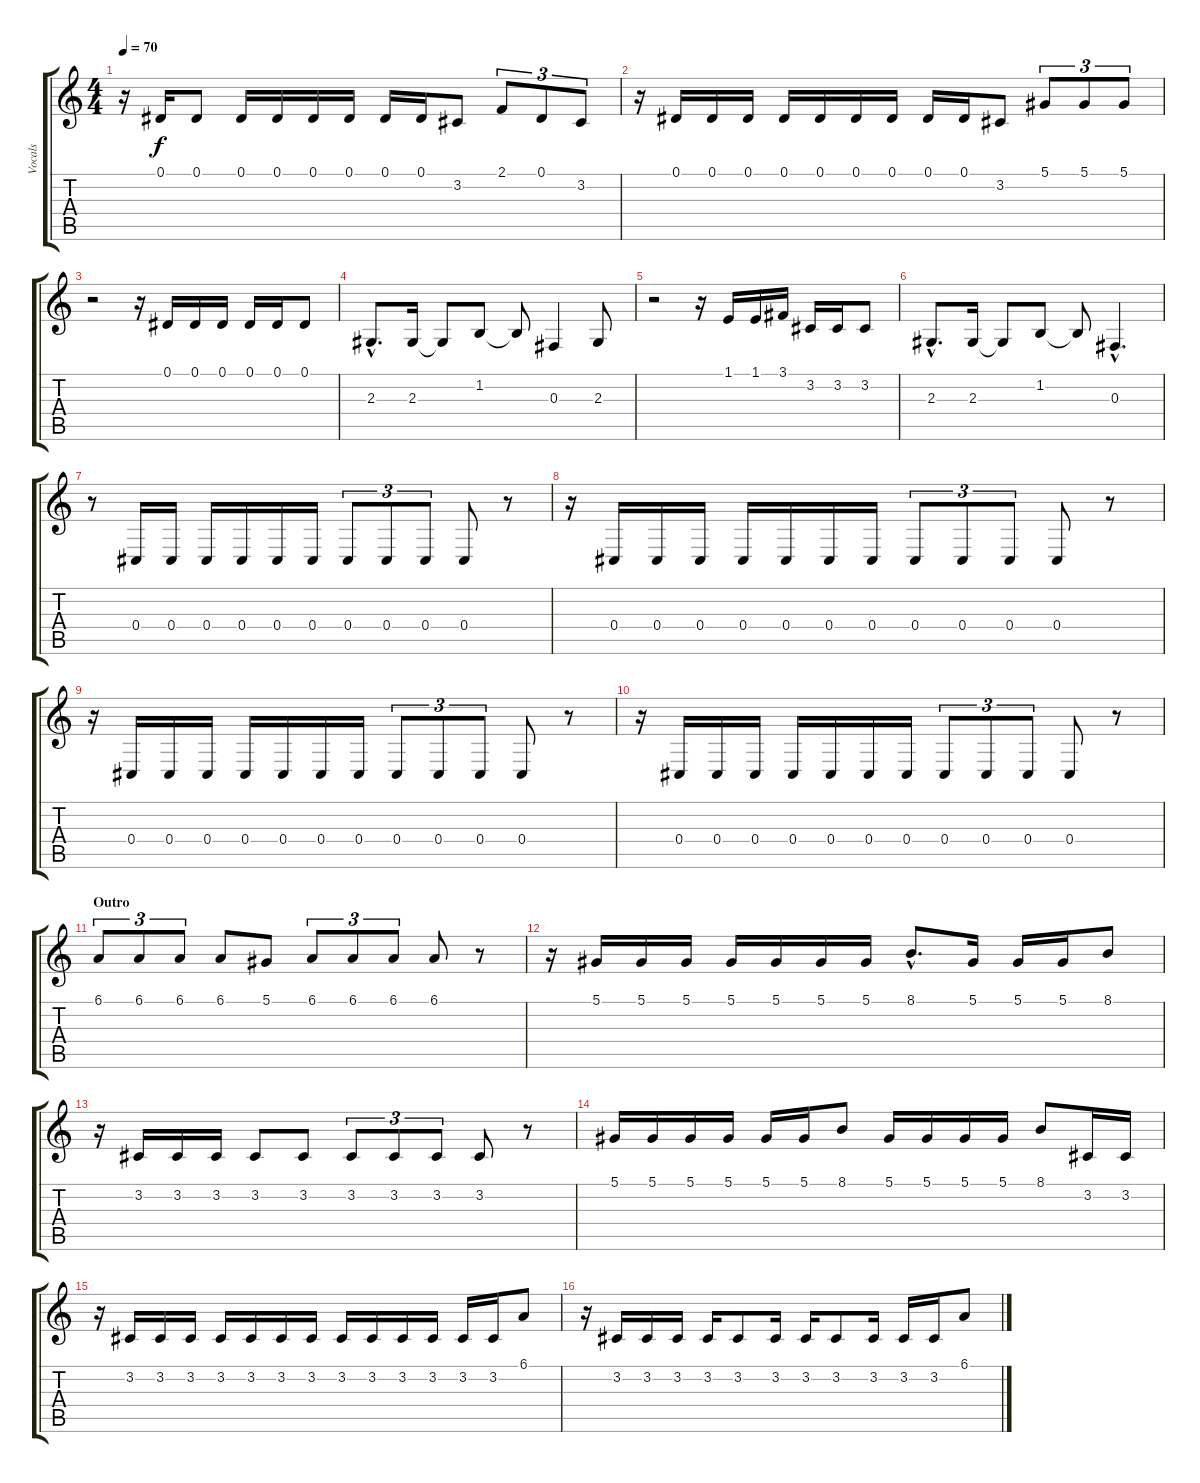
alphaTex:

\track ("Vocals" "Vocals") {instrument lead2sawtooth}
\staff {score tabs}
\tuning (Eb4 Bb3 Gb3 Db3 Ab2 Db2) {hide}
\ts (4 4)
\tempo 70
\clef g2
\ks c
r.16{dy f} 0.1.16 0.1.8 0.1.16 0.1.16 0.1.16 0.1.16 0.1.16 0.1.16 3.2.8 2.1.8{tu (3 2)} 0.1.8{tu (3 2)} 3.2.8{tu (3 2)} |
r.16 0.1.16 0.1.16 0.1.16 0.1.16 0.1.16 0.1.16 0.1.16 0.1.16 0.1.16 3.2.8 5.1.8{tu (3 2)} 5.1.8{tu (3 2)} 5.1.8{tu (3 2)} |
r.2 r.16 0.1.16 0.1.16 0.1.16 0.1.16 0.1.16 0.1.8 |
2.3{hac}.8{d} 2.3.16 2.3{t}.8 1.2.8 1.2{t}.8 0.3.4 2.3.8 |
r.2 r.16 1.1.16 1.1.16 3.1.16 3.2.16 3.2.16 3.2.8 |
2.3{hac}.8{d} 2.3.16 2.3{t}.8 1.2.8 1.2{t}.8 0.3{hac}.4{d} |
r.8 0.4.16 0.4.16 0.4.16 0.4.16 0.4.16 0.4.16 0.4.8{tu (3 2)} 0.4.8{tu (3 2)} 0.4.8{tu (3 2)} 0.4.8 r.8 |
r.16 0.4.16 0.4.16 0.4.16 0.4.16 0.4.16 0.4.16 0.4.16 0.4.8{tu (3 2)} 0.4.8{tu (3 2)} 0.4.8{tu (3 2)} 0.4.8 r.8 |
r.16 0.4.16 0.4.16 0.4.16 0.4.16 0.4.16 0.4.16 0.4.16 0.4.8{tu (3 2)} 0.4.8{tu (3 2)} 0.4.8{tu (3 2)} 0.4.8 r.8 |
r.16 0.4.16 0.4.16 0.4.16 0.4.16 0.4.16 0.4.16 0.4.16 0.4.8{tu (3 2)} 0.4.8{tu (3 2)} 0.4.8{tu (3 2)} 0.4.8 r.8 |
\section ("" "Outro")
6.1.8{tu (3 2)} 6.1.8{tu (3 2)} 6.1.8{tu (3 2)} 6.1.8 5.1.8 6.1.8{tu (3 2)} 6.1.8{tu (3 2)} 6.1.8{tu (3 2)} 6.1.8 r.8 |
r.16 5.1.16 5.1.16 5.1.16 5.1.16 5.1.16 5.1.16 5.1.16 8.1{hac}.8{d} 5.1.16 5.1.16 5.1.16 8.1.8 |
r.16 3.2.16 3.2.16 3.2.16 3.2.8 3.2.8 3.2.8{tu (3 2)} 3.2.8{tu (3 2)} 3.2.8{tu (3 2)} 3.2.8 r.8 |
5.1.16 5.1.16 5.1.16 5.1.16 5.1.16 5.1.16 8.1.8 5.1.16 5.1.16 5.1.16 5.1.16 8.1.8 3.2.16 3.2.16 |
r.16 3.2.16 3.2.16 3.2.16 3.2.16 3.2.16 3.2.16 3.2.16 3.2.16 3.2.16 3.2.16 3.2.16 3.2.16 3.2.16 6.1.8 |
r.16 3.2.16 3.2.16 3.2.16 3.2.16 3.2.8 3.2.16 3.2.16 3.2.8 3.2.16 3.2.16 3.2.16 6.1.8
